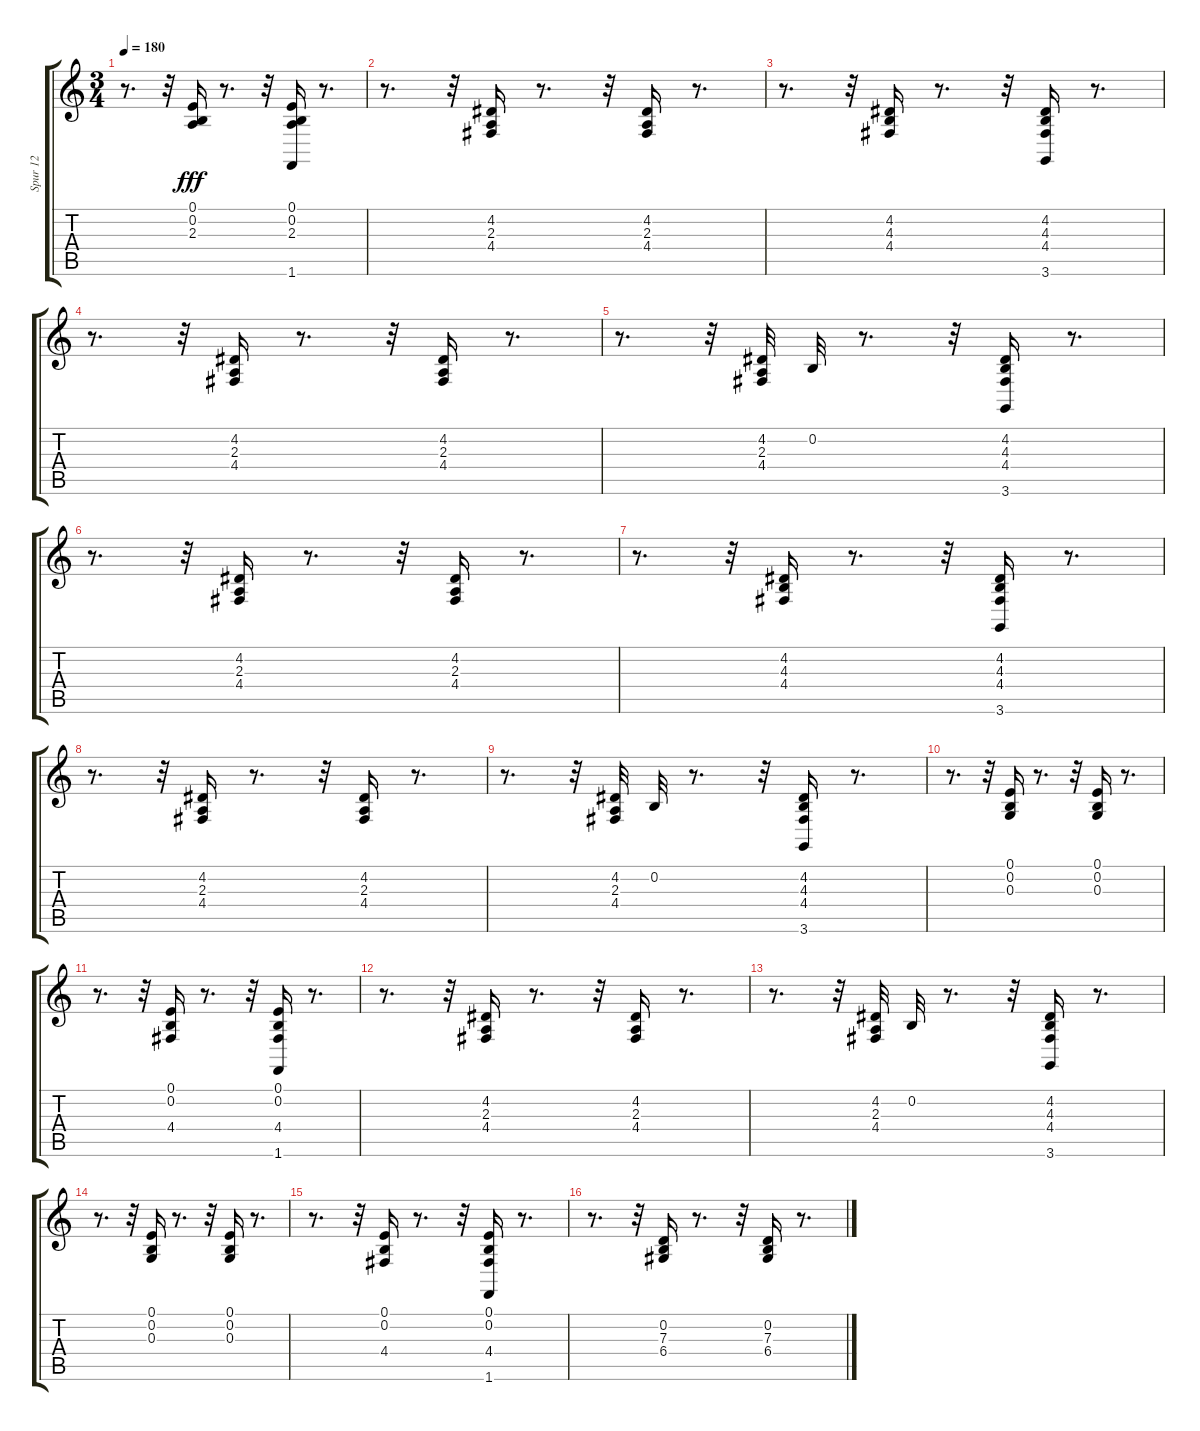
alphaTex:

\track ("Spur 12" "Spur 12") {instrument stringensemble1}
\staff {score tabs}
\tuning (E4 B3 G3 D3 A2 E2) {hide}
\ts (3 4)
\tempo 180
\clef g2
\ks c
r.8{d dy fff} r.32 (0.1 0.2 2.3).16 r.8{d} r.32 (0.1 0.2 2.3 1.6).16 r.8{d} |
r.8{d} r.32 (4.2 2.3 4.4).16 r.8{d} r.32 (4.2 2.3 4.4).16 r.8{d} |
r.8{d} r.32 (4.2 4.3 4.4).16 r.8{d} r.32 (4.2 4.3 4.4 3.6).16 r.8{d} |
r.8{d} r.32 (4.2 2.3 4.4).16 r.8{d} r.32 (4.2 2.3 4.4).16 r.8{d} |
r.8{d} r.32 (4.2 2.3 4.4).32 0.2.32 r.8{d} r.32 (4.2 4.3 4.4 3.6).16 r.8{d} |
r.8{d} r.32 (4.2 2.3 4.4).16 r.8{d} r.32 (4.2 2.3 4.4).16 r.8{d} |
r.8{d} r.32 (4.2 4.3 4.4).16 r.8{d} r.32 (4.2 4.3 4.4 3.6).16 r.8{d} |
r.8{d} r.32 (4.2 2.3 4.4).16 r.8{d} r.32 (4.2 2.3 4.4).16 r.8{d} |
r.8{d} r.32 (4.2 2.3 4.4).32 0.2.32 r.8{d} r.32 (4.2 4.3 4.4 3.6).16 r.8{d} |
r.8{d} r.32 (0.1 0.2 0.3).16 r.8{d} r.32 (0.1 0.2 0.3).16 r.8{d} |
r.8{d} r.32 (0.1 0.2 4.4).16 r.8{d} r.32 (0.1 0.2 4.4 1.6).16 r.8{d} |
r.8{d} r.32 (4.2 2.3 4.4).16 r.8{d} r.32 (4.2 2.3 4.4).16 r.8{d} |
r.8{d} r.32 (4.2 2.3 4.4).32 0.2.32 r.8{d} r.32 (4.2 4.3 4.4 3.6).16 r.8{d} |
r.8{d} r.32 (0.1 0.2 0.3).16 r.8{d} r.32 (0.1 0.2 0.3).16 r.8{d} |
r.8{d} r.32 (0.1 0.2 4.4).16 r.8{d} r.32 (0.1 0.2 4.4 1.6).16 r.8{d} |
r.8{d} r.32 (0.2 7.3 6.4).16 r.8{d} r.32 (0.2 7.3 6.4).16 r.8{d}
